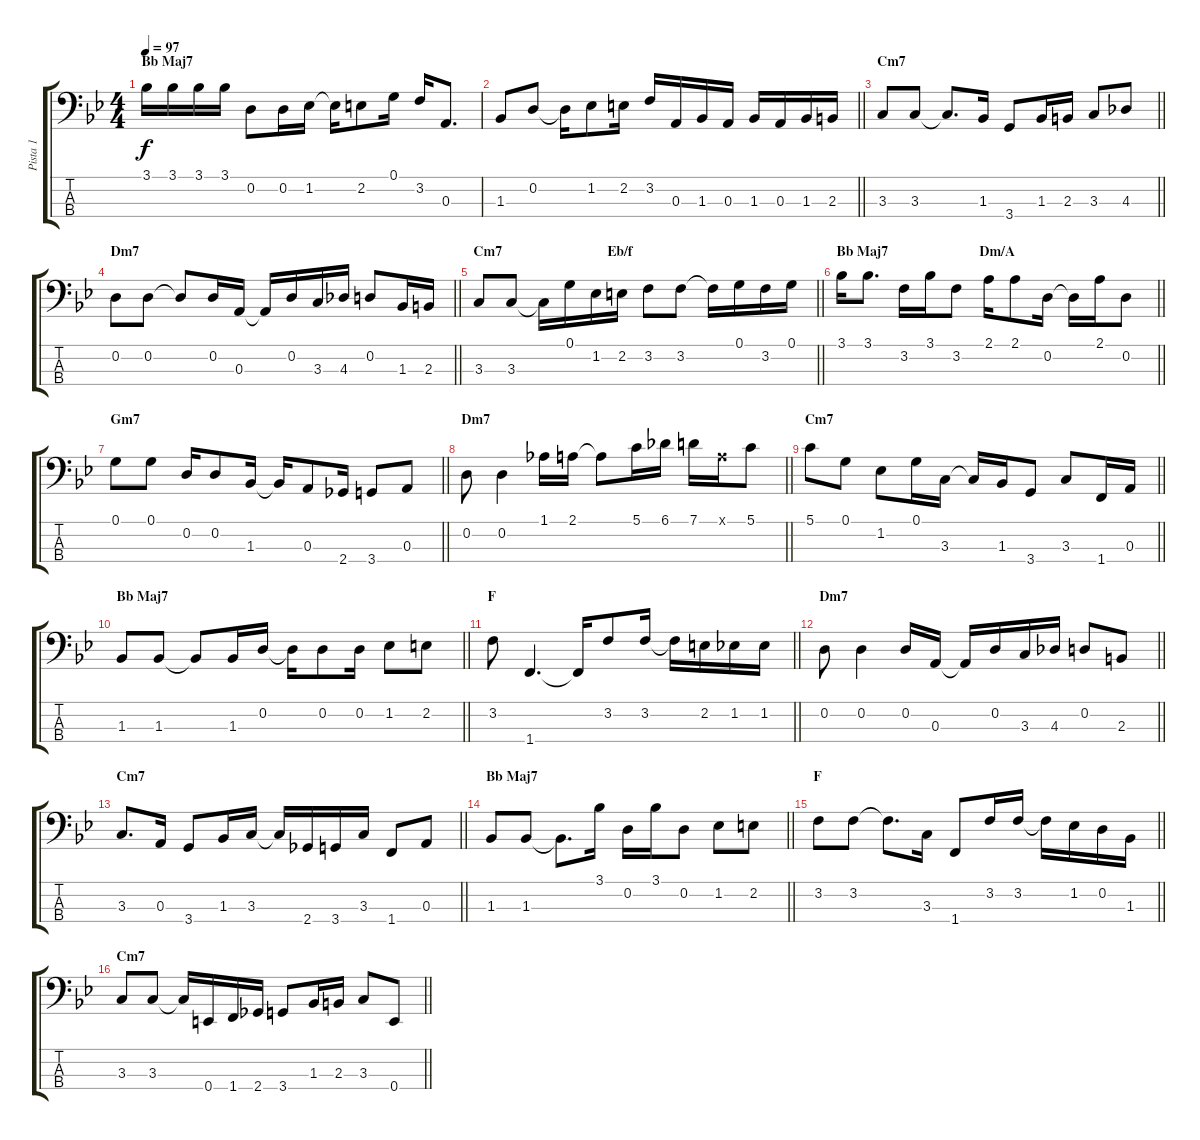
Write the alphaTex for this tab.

\track ("Pista 1" "Pista 1") {instrument electricbassfinger}
\staff {score tabs}
\tuning (G2 D2 A1 E1) {hide}
\ts (4 4)
\section ("" "Bb Maj7")
\tempo 97
\clef f4
\ks bb
3.1.16{dy f} 3.1.16 3.1.16 3.1.16 0.2.8 0.2.16 1.2.16 1.2{t}.16 2.2.8 0.1.16 3.2.16 0.3.8{d} |
\barLineRight lightlight
1.3.8 0.2.8 0.2{t}.16 1.2.8 2.2.16 3.2.16 0.3.16 1.3.16 0.3.16 1.3.16 0.3.16 1.3.16 2.3.16 |
\section ("" "Cm7")
\barLineRight lightlight
3.3.8 3.3.8 3.3{t}.8{d} 1.3.16 3.4.8 1.3.16 2.3.16 3.3.8 4.3.8 |
\section ("" "Dm7")
\barLineRight lightlight
0.2.8 0.2.8 0.2{t}.8 0.2.16 0.3.16 0.3{t}.16 0.2.16 3.3.16 4.3.16 0.2.8 1.3.16 2.3.16 |
\section ("" "Cm7                              Eb/f")
\barLineRight lightlight
3.3.8 3.3.8 3.3{t}.16 0.1.16 1.2.16 2.2.16 3.2.8 3.2.8 3.2{t}.16 0.1.16 3.2.16 0.1.16 |
\section ("" "Bb Maj7                          Dm/A")
\barLineRight lightlight
3.1.16 3.1.8{d} 3.2.16 3.1.16 3.2.8 2.1.16 2.1.8 0.2.16 0.2{t}.16 2.1.16 0.2.8 |
\section ("" "Gm7")
\barLineRight lightlight
0.1.8 0.1.8 0.2.16 0.2.8 1.3.16 1.3{t}.16 0.3.8 2.4.16 3.4.8 0.3.8 |
\section ("" "Dm7")
\barLineRight lightlight
0.2.8 0.2.4 1.1.16 2.1.16 2.1{t}.8 5.1.16 6.1.16 7.1.16 2.1{x}.16 5.1.8 |
\section ("" "Cm7")
\barLineRight lightlight
5.1.8 0.1.8 1.2.8 0.1.16 3.3.16 3.3{t}.16 1.3.16 3.4.8 3.3.8 1.4.16 0.3.16 |
\section ("" "Bb Maj7")
\barLineRight lightlight
1.3.8 1.3.8 1.3{t}.8 1.3.16 0.2.16 0.2{t}.16 0.2.8 0.2.16 1.2.8 2.2.8 |
\section ("" "F")
\barLineRight lightlight
3.2.8 1.4.4{d} 1.4{t}.16 3.2.8 3.2.16 3.2{t}.16 2.2.16 1.2.16 1.2.16 |
\section ("" "Dm7")
\barLineRight lightlight
0.2.8 0.2.4 0.2.16 0.3.16 0.3{t}.16 0.2.16 3.3.16 4.3.16 0.2.8 2.3.8 |
\section ("" "Cm7")
\barLineRight lightlight
3.3.8{d} 0.3.16 3.4.8 1.3.16 3.3.16 3.3{t}.16 2.4.16 3.4.16 3.3.16 1.4.8 0.3.8 |
\section ("" "Bb Maj7")
\barLineRight lightlight
1.3.8 1.3.8 1.3{t}.8{d} 3.1.16 0.2.16 3.1.16 0.2.8 1.2.8 2.2.8 |
\section ("" "F")
\barLineRight lightlight
3.2.8 3.2.8 3.2{t}.8{d} 3.3.16 1.4.8 3.2.16 3.2.16 3.2{t}.16 1.2.16 0.2.16 1.3.16 |
\section ("" "Cm7")
\barLineRight lightlight
3.3.8 3.3.8 3.3{t}.16 0.4.16 1.4.16 2.4.16 3.4.8 1.3.16 2.3.16 3.3.8 0.4.8
